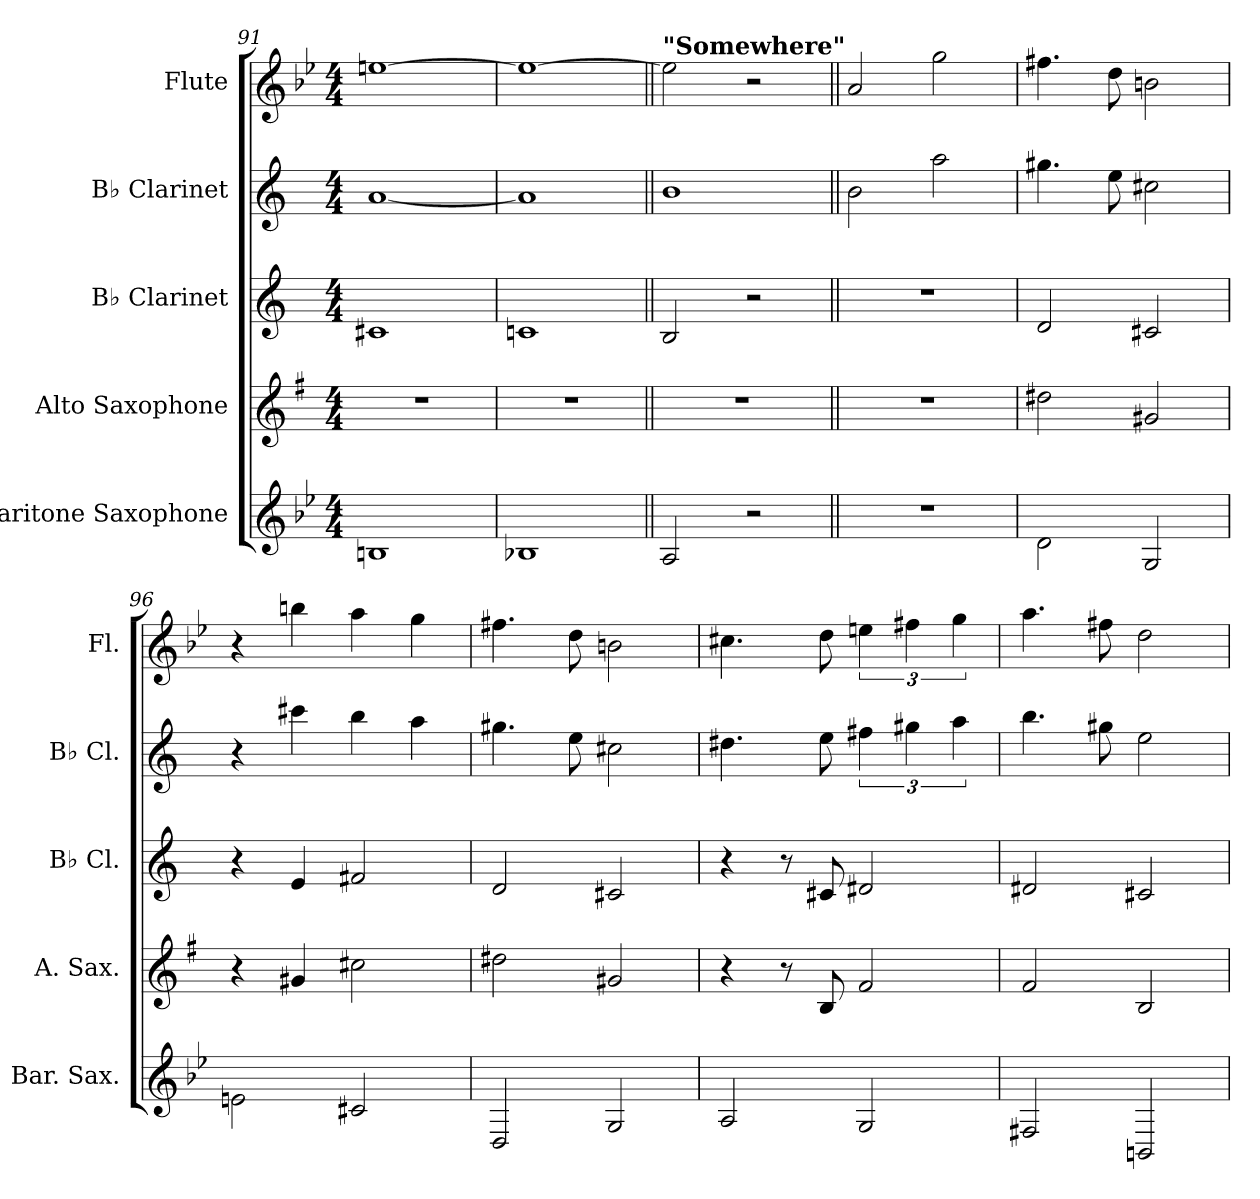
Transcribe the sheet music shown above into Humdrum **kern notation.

**kern	**kern	**kern	**kern	**kern
*part5	*part4	*part3	*part2	*part1
*staff5	*staff4	*staff3	*staff2	*staff1
*I"Baritone Saxophone	*I"Alto Saxophone	*I"B♭ Clarinet	*I"B♭ Clarinet	*I"Flute
*I'Bar. Sax.	*I'A. Sax.	*I'B♭ Cl.	*I'B♭ Cl.	*I'Fl.
!!LO:LB:g=z
*clefG2	*clefG2	*clefG2	*clefG2	*clefG2
*ITrd12c21	*ITrd5c9	*ITrd1c2	*ITrd1c2	*
*k[b-e-]	*k[b-e-]	*k[b-e-]	*k[b-e-]	*k[b-e-]
*M4/4	*M4/4	*M4/4	*M4/4	*M4/4
=91	=91	=91	=91	=91
1BBn	1r	1Bn	[1g	[1een
=92	=92	=92	=92	=92
1BB-X	1r	1B-X	1g]	1ee_
=93||	=93||	=93||	=93||	=93||
*	*	*	*	*MM70
!	!	!	!	!LO:TX:a:B:t="Somewhere"
2AA/	1r	2A/	1a	2ee\]
2r	.	2r	.	2r
=94||	=94||	=94||	=94||	=94||
1r	1r	1r	2a\	2a/
.	.	.	2gg\	2gg\
=95	=95	=95	=95	=95
2D\	2f#X\	2c/	4.ff#X\	4.ff#X\
.	.	.	8dd\	8dd\
2GG/	2Bn/	2Bn/	2bn\	2bn\
=96	=96	=96	=96	=96
2En\	4r	4r	4r	4r
.	4Bn/	4d/	4bbn\	4bbn\
2C#X/	2en\	2en/	4aa\	4aa\
.	.	.	4gg\	4gg\
=97	=97	=97	=97	=97
2DD/	2f#X\	2c/	4.ff#X\	4.ff#X\
.	.	.	8dd\	8dd\
2GG/	2Bn/	2Bn/	2bn\	2bn\
!!LO:PB:g=z
=98	=98	=98	=98	=98
2AA/	4r	4r	4.cc#X\	4.cc#X\
.	8r	8r	.	.
.	8D/	8Bn/	8dd\	8dd\
2GG/	2A/	2c#X/	6een\	6een\
.	.	.	6ff#X\	6ff#X\
.	.	.	6gg\	6gg\
=99	=99	=99	=99	=99
2FF#X/	2A/	2c#X/	4.aa\	4.aa\
.	.	.	8ff#X\	8ff#X\
2BBBn/	2D/	2Bn/	2dd\	2dd\
=	=	=	=	=
*-	*-	*-	*-	*-
